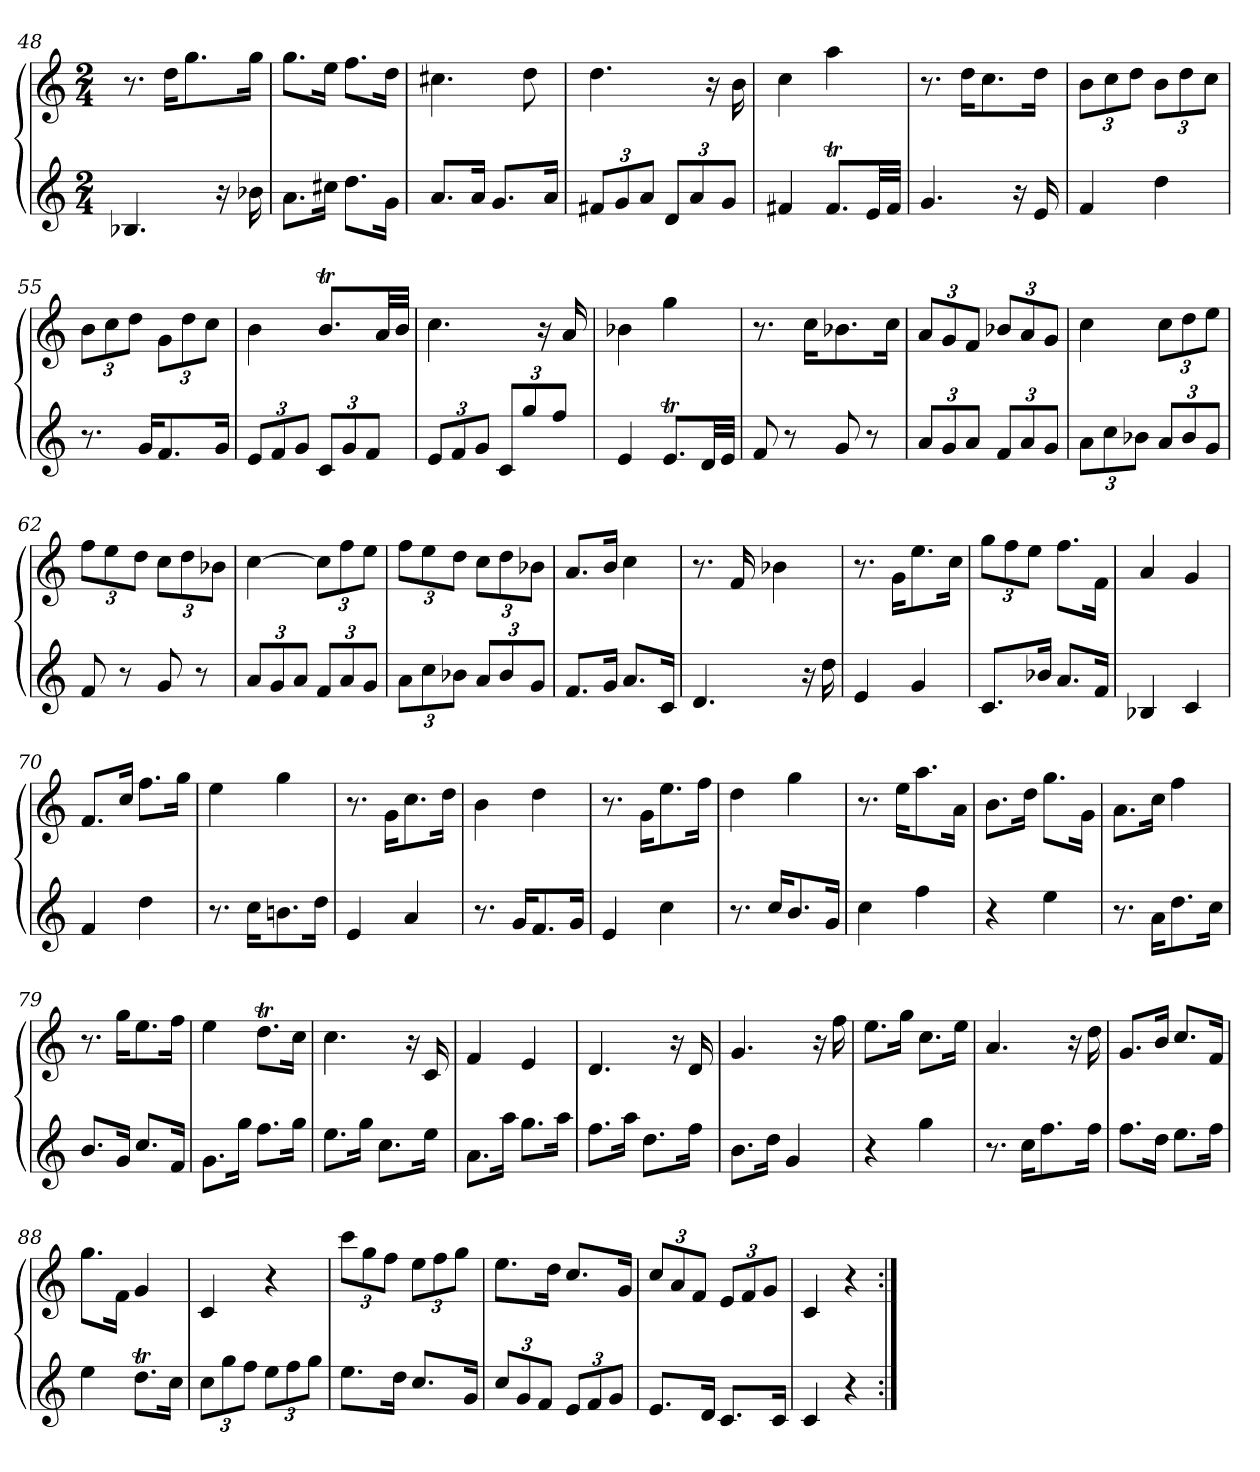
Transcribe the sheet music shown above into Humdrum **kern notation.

**kern	**kern
*part2	*part1
*staff2	*staff1
*clefG2	*clefG2
*k[]	*k[]
*M2/4	*M2/4
=48	=48
4.B-X/	8.r
.	16dd\KL
.	8.gg\
16r	.
16b-X\	16gg\Jk
=49	=49
8.a\L	8.gg\L
16cc#X\Jk	16ee\Jk
8.dd\L	8.ff\L
16g\Jk	16dd\Jk
!!LO:LB:g=z
=50	=50
8.a/L	4.cc#X\
16a/Jk	.
8.g/L	.
.	8dd\
16a/Jk	.
=51	=51
*Xbrackettup	*
12f#X/L	4.dd\
12g/	.
12a/J	.
12d/L	.
12a/	.
.	16r
12g/J	.
.	16b\
=52	=52
4f#X/	4cc\
8.f#t/L	4aa\
32e/LL	.
32f#/JJJ	.
=53	=53
4.g/	8.r
.	16dd\KL
.	8.cc\
16r	.
16e/	16dd\Jk
=54	=54
*	*Xbrackettup
4f/	12b\L
.	12cc\
.	12dd\J
4dd\	12b\L
.	12dd\
.	12cc\J
=55	=55
8.r	12b\L
.	12cc\
.	12dd\J
16g/KL	.
8.f/	12g\L
.	12dd\
.	12cc\J
16g/Jk	.
=56	=56
12e/L	4b\
12f/	.
12g/J	.
12c/L	8.bt/L
12g/	.
12f/J	.
.	32a/LL
.	32b/JJJ
!!LO:LB:g=z
=57	=57
12e/L	4.cc\
12f/	.
12g/J	.
12c/L	.
12gg/	.
.	16r
12ff/J	.
.	16a/
=58	=58
4e/	4b-X\
8.et/L	4gg\
32d/LL	.
32e/JJJ	.
=59	=59
8f/	8.r
8r	.
.	16cc\KL
8g/	8.b-X\
8r	.
.	16cc\Jk
=60	=60
12a/L	12a/L
12g/	12g/
12a/J	12f/J
12f/L	12b-X/L
12a/	12a/
12g/J	12g/J
=61	=61
12a\L	4cc\
12cc\	.
12b-X\J	.
12a/L	12cc\L
12b-/	12dd\
12g/J	12ee\J
=62	=62
8f/	12ff\L
.	12ee\
8r	.
.	12dd\J
8g/	12cc\L
.	12dd\
8r	.
.	12b-X\J
=63	=63
12a/L	[4cc\
12g/	.
12a/J	.
12f/L	12cc\L]
12a/	12ff\
12g/J	12ee\J
!!LO:LB:g=z
=64	=64
12a\L	12ff\L
12cc\	12ee\
12b-X\J	12dd\J
12a/L	12cc\L
12b-/	12dd\
12g/J	12b-X\J
=65	=65
8.f/L	8.a/L
16g/Jk	16b/Jk
8.a/L	4cc\
16c/Jk	.
=66	=66
4.d/	8.r
.	16f/
.	4b-X\
16r	.
16dd\	.
=67	=67
4e/	8.r
.	16g\KL
4g/	8.ee\
.	16cc\Jk
=68	=68
8.c/L	12gg\L
.	12ff\
.	12ee\J
16b-X/Jk	.
8.a/L	8.ff\L
16f/Jk	16f\Jk
=69	=69
4B-X/	4a/
4c/	4g/
=70	=70
4f/	8.f/L
.	16cc/Jk
4dd\	8.ff\L
.	16gg\Jk
=71	=71
8.r	4ee\
16cc\KL	.
8.bn\	4gg\
16dd\Jk	.
=72	=72
4e/	8.r
.	16g\KL
4a/	8.cc\
.	16dd\Jk
!!LO:LB:g=z
=73	=73
8.r	4b\
16g/KL	.
8.f/	4dd\
16g/Jk	.
=74	=74
4e/	8.r
.	16g\KL
4cc\	8.ee\
.	16ff\Jk
=75	=75
8.r	4dd\
16cc/KL	.
8.b/	4gg\
16g/Jk	.
=76	=76
4cc\	8.r
.	16ee\KL
4ff\	8.aa\
.	16a\Jk
=77	=77
4r	8.b\L
.	16dd\Jk
4ee\	8.gg\L
.	16g\Jk
=78	=78
8.r	8.a\L
16a\KL	16cc\Jk
8.dd\	4ff\
16cc\Jk	.
=79	=79
8.b/L	8.r
16g/Jk	16gg\KL
8.cc/L	8.ee\
16f/Jk	16ff\Jk
=80	=80
8.g\L	4ee\
16gg\Jk	.
8.ff\L	8.ddT\L
16gg\Jk	16cc\Jk
=81	=81
8.ee\L	4.cc\
16gg\Jk	.
8.cc\L	.
.	16r
16ee\Jk	16c/
!!LO:LB:g=z
=82	=82
8.a\L	4f/
16aa\Jk	.
8.gg\L	4e/
16aa\Jk	.
=83	=83
8.ff\L	4.d/
16aa\Jk	.
8.dd\L	.
.	16r
16ff\Jk	16d/
=84	=84
8.b\L	4.g/
16dd\Jk	.
4g/	.
.	16r
.	16ff\
=85	=85
4r	8.ee\L
.	16gg\Jk
4gg\	8.cc\L
.	16ee\Jk
=86	=86
8.r	4.a/
16cc\KL	.
8.ff\	.
.	16r
16ff\Jk	16dd\
=87	=87
8.ff\L	8.g/L
16dd\Jk	16b/Jk
8.ee\L	8.cc/L
16ff\Jk	16f/Jk
=88	=88
4ee\	8.gg\L
.	16f\Jk
8.ddT\L	4g/
16cc\Jk	.
=89	=89
12cc\L	4c/
12gg\	.
12ff\J	.
12ee\L	4r
12ff\	.
12gg\J	.
!!LO:PB:g=z
=90	=90
8.ee\L	12ccc\L
.	12gg\
.	12ff\J
16dd\Jk	.
8.cc/L	12ee\L
.	12ff\
.	12gg\J
16g/Jk	.
=91	=91
12cc/L	8.ee\L
12g/	.
12f/J	.
.	16dd\Jk
12e/L	8.cc/L
12f/	.
12g/J	.
.	16g/Jk
=92	=92
8.e/L	12cc/L
.	12a/
.	12f/J
16d/Jk	.
8.c/L	12e/L
.	12f/
.	12g/J
16c/Jk	.
=93	=93
4c/	4c/
4r	4r
=:|!	=:|!
*-	*-
